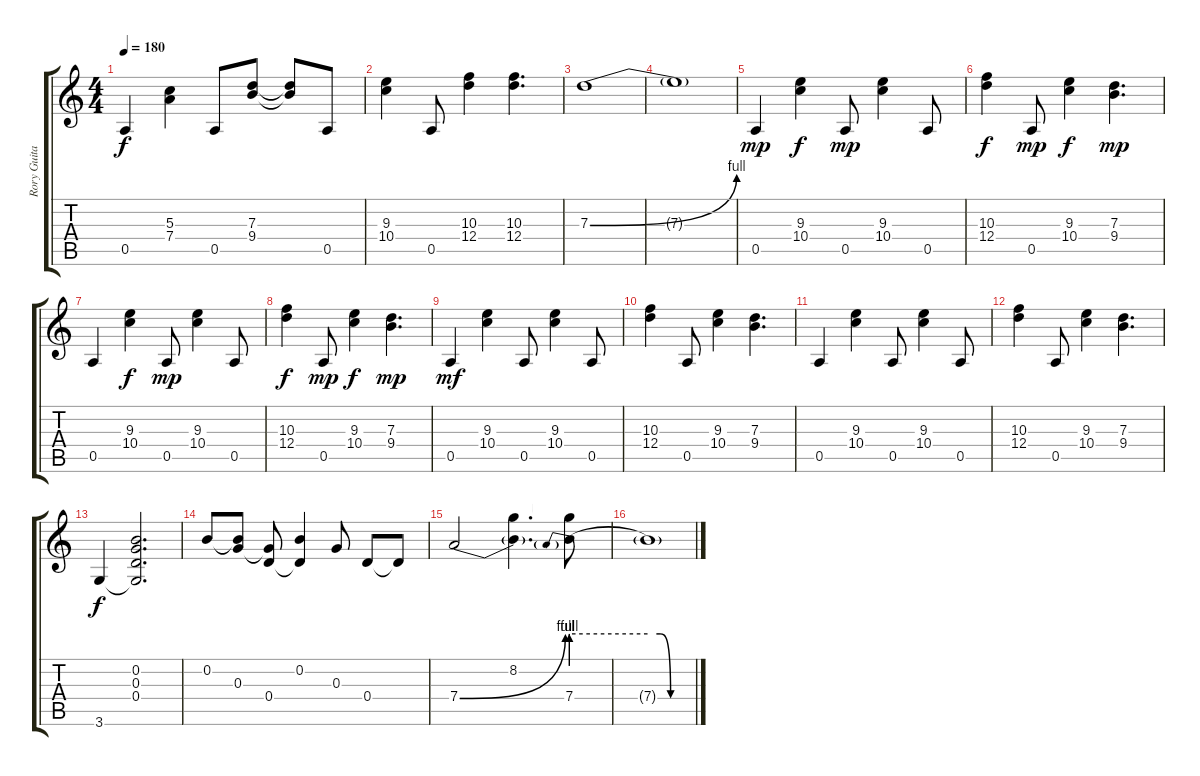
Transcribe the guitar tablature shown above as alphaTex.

\track ("Rory Guitar" "Rory Guita") {instrument distortionguitar}
\staff {score tabs}
\tuning (E4 B3 G3 D3 A2 E2) {hide}
\ts (4 4)
\tempo 180
\clef g2
\ks c
0.5.4{dy f} (5.3 7.4).4 0.5.8 (7.3 9.4).8 (7.3{t} 9.4{t}).8 0.5.8 |
(9.3 10.4).4 0.5.8 (10.3 12.4).4 (10.3 12.4).4{d} |
7.3{be (bend 0 0 60 4)}.1 |
7.3{t}.1 |
0.5.4{dy mp} (9.3 10.4).4{dy f} 0.5.8{dy mp} (9.3 10.4).4 0.5.8 |
(10.3 12.4).4{dy f} 0.5.8{dy mp} (9.3 10.4).4{dy f} (7.3 9.4).4{d dy mp} |
0.5.4 (9.3 10.4).4{dy f} 0.5.8{dy mp} (9.3 10.4).4 0.5.8 |
(10.3 12.4).4{dy f} 0.5.8{dy mp} (9.3 10.4).4{dy f} (7.3 9.4).4{d dy mp} |
0.5.4{dy mf} (9.3 10.4).4 0.5.8 (9.3 10.4).4 0.5.8 |
(10.3 12.4).4 0.5.8 (9.3 10.4).4 (7.3 9.4).4{d} |
0.5.4 (9.3 10.4).4 0.5.8 (9.3 10.4).4 0.5.8 |
(10.3 12.4).4 0.5.8 (9.3 10.4).4 (7.3 9.4).4{d} |
3.6.4{dy f} (0.2 0.3 0.4 3.6{t}).2{d} |
0.2.8 (0.2{t} 0.3).8 (0.3{t} 0.4).8 (0.2 0.4{t}).4 0.3.8 0.4.8 0.4{t}.8 |
7.4{be (bend 0 0 60 4)}.2 (8.2 7.4{t}).4{d} (8.2{t} 7.4{be (prebend 0 4 60 4)}).8 |
7.4{be (custom 0 4 15 4 30 0 60 0) t}.1
